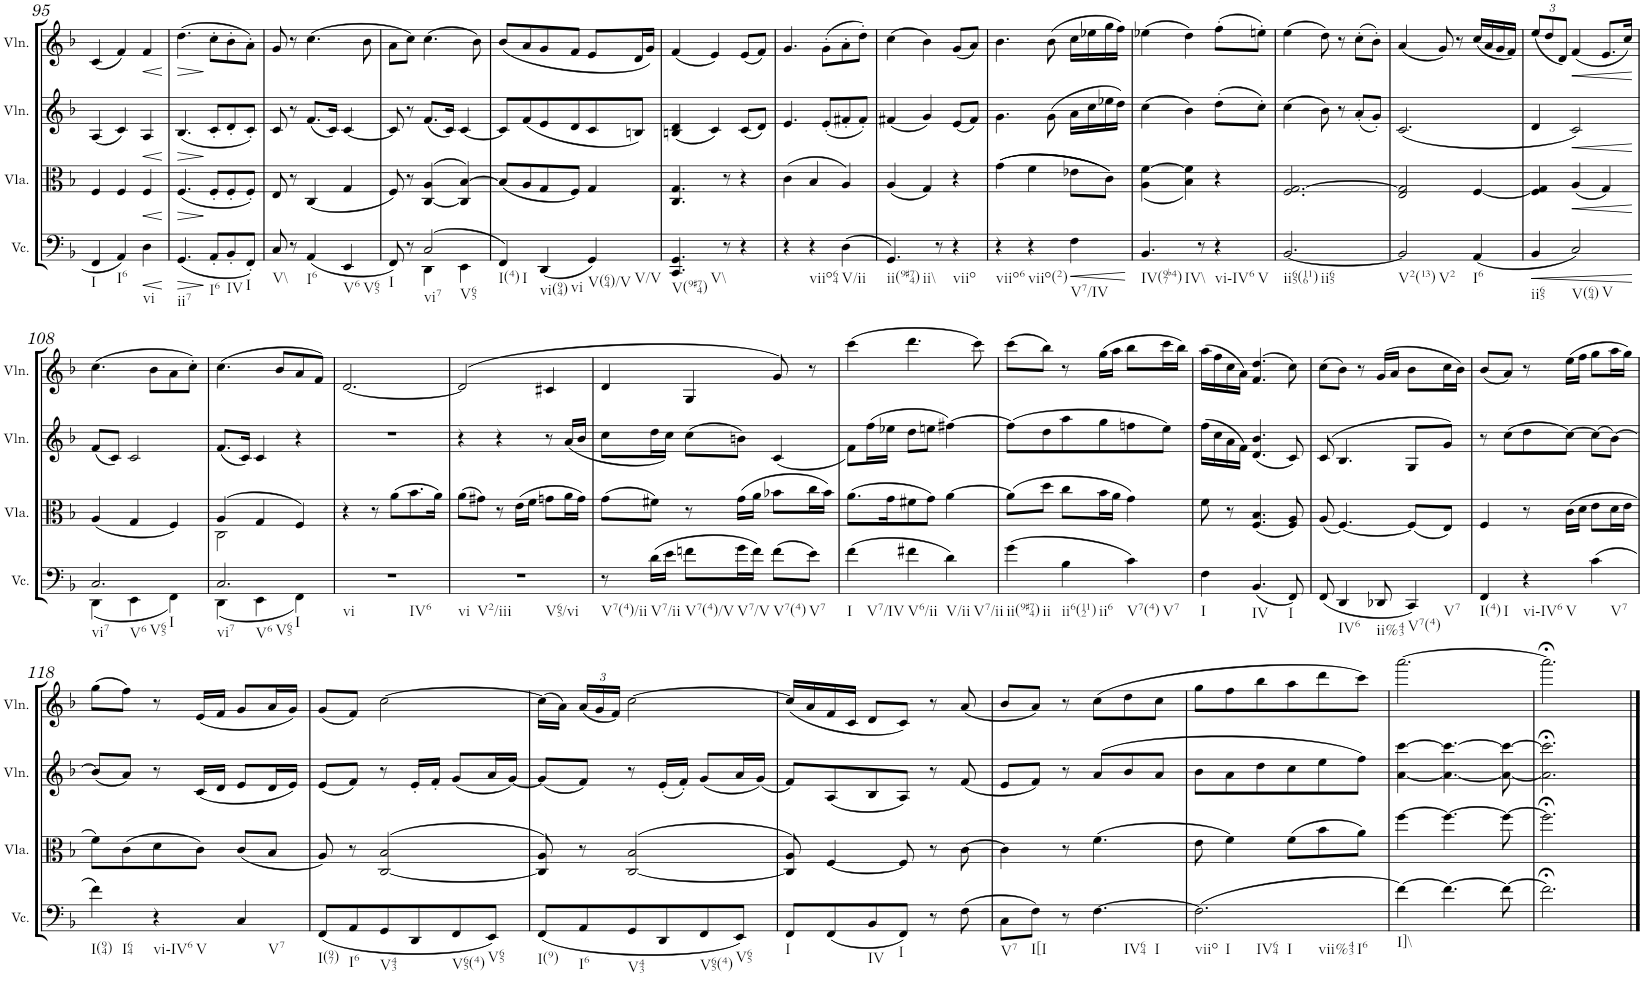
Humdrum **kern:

**kern	**dynam	**kern	**dynam	**kern	**dynam	**kern	**dynam
*part4	*part4	*part3	*part3	*part2	*part2	*part1	*part1
*staff4	*staff4	*staff3	*staff3	*staff2	*staff2	*staff1	*staff1
*I"Violoncello	*	*I"Viola	*	*I"Violin	*	*I"Violin	*
*I'Vc.	*	*I'Vla.	*	*I'Vln.	*	*I'Vln.	*
!!LO:PB:g=z
*clefF4	*	*clefC3	*	*clefG2	*	*clefG2	*
*k[b-]	*	*k[b-]	*	*k[b-]	*	*k[b-]	*
*F:	*	*F:	*	*F:	*	*F:	*
*M3/4	*	*M3/4	*	*M3/4	*	*M3/4	*
=95	=95	=95	=95	=95	=95	=95	=95
!LO:TX:b:t=I	!	!	!	!	!	!	!
4FF/	.	4F/	.	(<4A/	.	(<4c/	.
!LO:TX:b:t=I6	!	!	!	!	!	!	!
4AA/	.	4F/	.	4c/)	.	4f/)	.
!LO:TX:b:t=vi	!	!	!	!	!	!	!
!	!LO:HP:b	!	!LO:HP:b	!	!LO:HP:b	!	!LO:HP:b
4D\	<	4F/	<	4A/	<	4f/	<
.	[	.	[	.	[	.	[
=96	=96	=96	=96	=96	=96	=96	=96
!LO:TX:b:t=ii7	!	!	!	!	!	!	!
!	!LO:HP:b	!	!LO:HP:b	!	!LO:HP:b	!	!LO:HP:b
(<4.GG/	>	(<4.F/	>	(<4.B-/	>	(>4.dd\	>
!LO:TX:b:t=I6	!	!	!	!	!	!	!
8AA'/L	]	8F'/L	]	8c'/L	]	8cc'\L	]
!LO:TX:b:t=IV	!	!	!	!	!	!	!
8BB-'/	.	8F'/	.	8d'/	.	8b-'\	.
!LO:TX:b:t=I	!	!	!	!	!	!	!
8FF'/J)	.	8F'/J)	.	8c'/J)	.	8a'\J)	.
=97	=97	=97	=97	=97	=97	=97	=97
!LO:TX:b:t=V\\	!	!	!	!	!	!	!
8C/	.	8E/	.	8c/	.	8g/	.
8r	.	8r	.	8r	.	8r	.
!LO:TX:b:t=I6	!	!	!	!	!	!	!
(<4AA/	.	(<4C/	.	(<8.f/L	.	(>4.cc\	.
.	.	.	.	16c/Jk)	.	.	.
!LO:TX:b:t=V6	!	!	!	!	!	!	!
!LO:TX:b:t=V65	!	!	!	!	!	!	!
4EE/	.	4G/	.	[4c/	.	.	.
.	.	.	.	.	.	8b-\	.
=98	=98	=98	=98	=98	=98	=98	=98
*^	*	*	*	*	*	*	*
!LO:TX:b:t=I	!	!	!	!	!	!	!	!
8FF/)	4ryy	.	8F/)	.	8c/]	.	8a\L	.
8r	.	.	8r	.	8r	.	8cc\J)	.
!LO:TX:b:t=vi7	!	!	!	!	!	!	!	!
!LO:TX:b:t=V65	!	!	!	!	!	!	!	!
(>2C/	4DD\	.	(>[4C/ 4A/	.	(<8.f/L	.	(>4.cc\	.
.	.	.	.	.	16c/Jk)	.	.	.
.	4EE\	.	4C/] [4B-/)	.	[4c/	.	.	.
.	.	.	.	.	.	.	8b-\)	.
*v	*v	*	*	*	*	*	*	*
=99	=99	=99	=99	=99	=99	=99	=99
!LO:TX:b:t=I(4)	!	!	!	!	!	!	!
!LO:TX:b:t=I	!	!	!	!	!	!	!
4FF/)	.	(<8B-/L]	.	8c/L]	.	(<8b-/L	.
.	.	8A/	.	(<8f/	.	8a/	.
!LO:TX:b:t=vi(94)	!	!	!	!	!	!	!
!LO:TX:b:t=vi	!	!	!	!	!	!	!
(<4DD/	.	8G/	.	8e/	.	8g/	.
.	.	8F/J)	.	8d/	.	8f/J	.
!LO:TX:b:t=V(64)/V	!	!	!	!	!	!	!
!LO:TX:b:t=V/V	!	!	!	!	!	!	!
4GG/)	.	4G/	.	8c/	.	8e/L	.
.	.	.	.	8Bn/J)	.	16d/L	.
.	.	.	.	.	.	16g/JJ)	.
=100	=100	=100	=100	=100	=100	=100	=100
!LO:TX:b:t=V(9#74)	!	!	!	!	!	!	!
!LO:TX:b:t=V\\	!	!	!	!	!	!	!
4.CC/ 4.GG/	.	4.C/ 4.G/	.	(<4Bn/ 4d/	.	(<4f/	.
.	.	.	.	4c/)	.	4e/)	.
8r	.	8r	.	.	.	.	.
4r	.	4r	.	(<8c/L	.	(<8e/L	.
.	.	.	.	8d/J)	.	8f/J)	.
=101	=101	=101	=101	=101	=101	=101	=101
4r	.	(>4c\	.	4.e/	.	4.g/	.
!LO:TX:b:t=viio64	!	!	!	!	!	!	!
4r	.	4B-/	.	.	.	.	.
.	.	.	.	(<8e'/L	.	(>8g'\L	.
!LO:TX:b:t=V/ii	!	!	!	!	!	!	!
(>4D\	.	4A/)	.	8f#X'/	.	8a'\	.
.	.	.	.	8f#'/J)	.	8dd'\J)	.
=102	=102	=102	=102	=102	=102	=102	=102
!LO:TX:b:t=ii(9#74)	!	!	!	!	!	!	!
!LO:TX:b:t=ii\\	!	!	!	!	!	!	!
4.GG/)	.	(<4A/	.	(<4f#X/	.	(>4cc\	.
.	.	4G/)	.	4g/)	.	4b-\)	.
8r	.	.	.	.	.	.	.
!LO:TX:b:t=viio	!	!	!	!	!	!	!
4r	.	4r	.	(<8e/L	.	(<8g/L	.
.	.	.	.	8f#/J)	.	8a/J)	.
=103	=103	=103	=103	=103	=103	=103	=103
!LO:TX:b:t=viio6	!	!	!	!	!	!	!
4r	.	(>(>4g\	.	4.g\	.	4.b-\	.
!LO:TX:b:t=viio(2)	!	!	!	!	!	!	!
4r	.	4f\	.	.	.	.	.
.	.	.	.	(>8g\	.	(>8b-\	.
!LO:TX:b:t=V7/IV	!	!	!	!	!	!	!
!	!LO:HP:b	!	!	!	!	!	!
4F\	<	8e-X\L	.	16a\LL	.	16cc\LL	.
.	.	.	.	16cc\	.	16ee-X\	.
.	.	8c\J))	.	16ee-X\	.	16gg\	.
.	.	.	.	16dd\JJ)	.	16ff\JJ)	.
.	[	.	.	.	.	.	.
=104	=104	=104	=104	=104	=104	=104	=104
!LO:TX:b:t=IV(97b4)	!	!	!	!	!	!	!
!LO:TX:b:t=IV\\	!	!	!	!	!	!	!
4.BB-/	.	(<4A\ [4f\	.	(>4cc\	.	(>4ee-X\	.
.	.	4B-\ 4f\])	.	4b-\)	.	4dd\)	.
8r	.	.	.	.	.	.	.
!LO:TX:b:t=vi-IV6	!	!	!	!	!	!	!
!LO:TX:b:t=V	!	!	!	!	!	!	!
4r	.	4r	.	(>8dd'\L	.	(>8ff'\L	.
.	.	.	.	8cc'\J)	.	8een'\J)	.
=105	=105	=105	=105	=105	=105	=105	=105
!LO:TX:b:t=ii65(116)	!	!	!	!	!	!	!
!LO:TX:b:t=ii65	!	!	!	!	!	!	!
[2.BB-/	.	2.F/ [2.G/	.	(>4cc\	.	(>4ee\	.
.	.	.	.	8b-\)	.	8dd\)	.
.	.	.	.	8r	.	8r	.
.	.	.	.	(<8a'/L	.	(>8cc'\L	.
.	.	.	.	8g'/J)	.	8b-'\J)	.
=106	=106	=106	=106	=106	=106	=106	=106
!LO:TX:b:t=V2(13)	!	!	!	!	!	!	!
!LO:TX:b:t=V2	!	!	!	!	!	!	!
2BB-/]	.	2E/ 2G/]	.	(<2.c/	.	(<4a/	.
.	.	.	.	.	.	8g/)	.
.	.	.	.	.	.	8r	.
!LO:TX:b:t=I6	!	!	!	!	!	!	!
(<4AA/	.	[4F/	.	.	.	(<16cc/LL	.
.	.	.	.	.	.	16a/	.
.	.	.	.	.	.	16g/	.
.	.	.	.	.	.	16f/JJ)	.
=107	=107	=107	=107	=107	=107	=107	=107
!	!LO:HP:b	!	!	!	!	!	!
*	*	*	*	*	*	*Xbrackettup	*
!LO:TX:b:t=ii65	!	!	!	!	!	!	!
4BB-/	<	4F/] 4G/	.	4d/	.	(<12ee/L	.
.	.	.	.	.	.	12dd/	.
.	.	.	.	.	.	12d/J)	.
!LO:TX:b:t=V(64)	!	!	!	!	!	!	!
!LO:TX:b:t=V	!	!	!	!	!	!	!
!	!	!	!LO:HP:b	!	!LO:HP:b	!	!LO:HP:b
2C/)	.	(<4A/	<	2c/)	<	(<4f/	<
.	.	4G/)	.	.	.	8.e/L	.
.	.	.	.	.	.	16cc/Jk)	.
.	[	.	[	.	[	.	[
!!LO:LB:g=z
=108	=108	=108	=108	=108	=108	=108	=108
*^	*	*	*	*	*	*	*
!LO:TX:b:t=vi7	!	!	!	!	!	!	!	!
!LO:TX:b:t=V6	!	!	!	!	!	!	!	!
!LO:TX:b:t=V65	!	!	!	!	!	!	!	!
!LO:TX:b:t=I	!	!	!	!	!	!	!	!
2.C/	(<4DD\	.	(<4A/	.	(<8f/L	.	(>4.cc\	.
.	.	.	.	.	8c/J)	.	.	.
.	4EE\	.	4G/	.	2c/	.	.	.
.	.	.	.	.	.	.	8b-\L	.
.	4FF\)	.	4F/)	.	.	.	8a\	.
.	.	.	.	.	.	.	8cc'\J)	.
=109	=109	=109	=109	=109	=109	=109	=109	=109
*	*	*	*^	*	*	*	*	*
!LO:TX:b:t=vi7	!	!	!	!	!	!	!	!	!
!LO:TX:b:t=V6	!	!	!	!	!	!	!	!	!
!LO:TX:b:t=V65	!	!	!	!	!	!	!	!	!
!LO:TX:b:t=I	!	!	!	!	!	!	!	!	!
2.C/	(<4DD\	.	(>4A/	2C\	.	(<8.f/L	.	(>4.cc\	.
.	.	.	.	.	.	16c/Jk)	.	.	.
.	4EE\	.	4G/	.	.	4c/	.	.	.
.	.	.	.	.	.	.	.	8b-/L	.
.	4FF\)	.	4F/)	4ryy	.	4r	.	8a/	.
.	.	.	.	.	.	.	.	8f/J)	.
*v	*v	*	*	*	*	*	*	*	*
*	*	*v	*v	*	*	*	*	*
=110	=110	=110	=110	=110	=110	=110	=110
!LO:TX:b:t=vi	!	!	!	!	!	!	!
!LO:TX:b:t=IV6	!	!	!	!	!	!	!
2.r	.	4r	.	2.r	.	[2.d/	.
.	.	8r	.	.	.	.	.
.	.	(>8a\L	.	.	.	.	.
.	.	8.b-\	.	.	.	.	.
.	.	16a\Jk)	.	.	.	.	.
=111	=111	=111	=111	=111	=111	=111	=111
!LO:TX:b:t=vi	!	!	!	!	!	!	!
!LO:TX:b:t=V2/iii	!	!	!	!	!	!	!
!LO:TX:b:t=V65/vi	!	!	!	!	!	!	!
2.r	.	(>8a\L	.	4r	.	(>2d/]	.
.	.	8g#X\J)	.	.	.	.	.
.	.	8r	.	4r	.	.	.
.	.	(>16e\LL	.	.	.	.	.
.	.	16f\JJ	.	.	.	.	.
.	.	8gn\L	.	8r	.	4c#X/	.
.	.	16a\L	.	(<16a/LL	.	.	.
.	.	16g\JJ)	.	16b-/JJ	.	.	.
=112	=112	=112	=112	=112	=112	=112	=112
!LO:TX:b:t=V7(4)/ii	!	!	!	!	!	!	!
8r	.	(>8g\L	.	8cc\L	.	4d/	.
!LO:TX:b:t=V7/ii	!	!	!	!	!	!	!
(>16d\LL	.	8f#X\J)	.	16dd\L	.	.	.
16e\JJ	.	.	.	16cc\JJ)	.	.	.
!LO:TX:b:t=V7(4)/V	!	!	!	!	!	!	!
8fn\L	.	8r	.	(>8cc\L	.	4G/	.
!LO:TX:b:t=V7/V	!	!	!	!	!	!	!
16g\L	.	(>16g\LL	.	8bn\J)	.	.	.
16f\JJ)	.	16a\JJ	.	.	.	.	.
!LO:TX:b:t=V7(4)	!	!	!	!	!	!	!
(>8f\L	.	8b-X\L	.	(<4c/	.	8g/)	.
!LO:TX:b:t=V7	!	!	!	!	!	!	!
8e\J)	.	16cc\L	.	.	.	8r	.
.	.	16b-\JJ)	.	.	.	.	.
=113	=113	=113	=113	=113	=113	=113	=113
!LO:TX:b:t=I	!	!	!	!	!	!	!
!LO:TX:b:t=V7/IV	!	!	!	!	!	!	!
(>4f\	.	(>8.a\L	.	8f\L)	.	(>4ccc\	.
.	.	.	.	(>16ff\L	.	.	.
.	.	16g\K	.	16ee-X\JJ	.	.	.
!LO:TX:b:t=V6/ii	!	!	!	!	!	!	!
4f#X\	.	8f#X\	.	8dd\L	.	4.ddd\	.
.	.	8g\J)	.	8een\J	.	.	.
!LO:TX:b:t=V/ii	!	!	!	!	!	!	!
!LO:TX:b:t=V7/ii	!	!	!	!	!	!	!
4d\)	.	[4a\	.	[4ff#X\)	.	.	.
.	.	.	.	.	.	8ccc\)	.
=114	=114	=114	=114	=114	=114	=114	=114
!LO:TX:b:t=ii(9#74)	!	!	!	!	!	!	!
!LO:TX:b:t=ii	!	!	!	!	!	!	!
(>4g\	.	(>8a\L]	.	(>8ff#\L]	.	(>8ccc\L	.
.	.	8dd\J	.	8dd\	.	8bb-\J)	.
!LO:TX:b:t=ii6(112)	!	!	!	!	!	!	!
!LO:TX:b:t=ii6	!	!	!	!	!	!	!
4B-\	.	8cc\L	.	8aa\	.	8r	.
.	.	16b-\L	.	8gg\	.	(>16gg\LL	.
.	.	16a\JJ	.	.	.	16aa\JJ	.
!LO:TX:b:t=V7(4)	!	!	!	!	!	!	!
!LO:TX:b:t=V7	!	!	!	!	!	!	!
4c\)	.	4g\)	.	8ffn\	.	8bb-\L	.
.	.	.	.	8ee\J)	.	16ccc\L	.
.	.	.	.	.	.	16bb-\JJ)	.
=115	=115	=115	=115	=115	=115	=115	=115
!LO:TX:b:t=I	!	!	!	!	!	!	!
4F\	.	8f\	.	(>16ff\LL	.	(>16aa\LL	.
.	.	.	.	16cc\	.	16ff\	.
.	.	8r	.	16a\	.	16cc\	.
.	.	.	.	16f\JJ)	.	16a\JJ)	.
!LO:TX:b:t=IV	!	!	!	!	!	!	!
(<4.BB-/	.	(<4.F/ 4.B-/	.	(<4.d/ 4.b-/	.	(>4.f/ 4.dd/	.
!LO:TX:b:t=I	!	!	!	!	!	!	!
8FF/)	.	8F/ 8A/)	.	8c/)	.	8cc\)	.
=116	=116	=116	=116	=116	=116	=116	=116
(<8FF/	.	(<8A/	.	(>8c/	.	(>8cc\L	.
!LO:TX:b:t=IV6	!	!	!	!	!	!	!
4DD/	.	[4.F/)	.	4.B-/	.	8b-\J)	.
.	.	.	.	.	.	8r	.
!LO:TX:b:t=ii%43	!	!	!	!	!	!	!
8DD-X/	.	.	.	.	.	(>16g/LL	.
.	.	.	.	.	.	16a/JJ	.
!LO:TX:b:t=V7(4)	!	!	!	!	!	!	!
!LO:TX:b:t=V7	!	!	!	!	!	!	!
4CC/)	.	(<8F/L]	.	8G/L	.	8b-\L	.
.	.	8E/J)	.	8g/J)	.	16cc\L	.
.	.	.	.	.	.	16b-\JJ)	.
=117	=117	=117	=117	=117	=117	=117	=117
!LO:TX:b:t=I(4)	!	!	!	!	!	!	!
!LO:TX:b:t=I	!	!	!	!	!	!	!
4FF/	.	4F/	.	8r	.	(<8b-/L	.
.	.	.	.	(>8cc\L	.	8a/J)	.
!LO:TX:b:t=vi-IV6	!	!	!	!	!	!	!
!LO:TX:b:t=V	!	!	!	!	!	!	!
4r	.	8r	.	8dd\	.	8r	.
.	.	(>16c\LL	.	[8cc\J)	.	(>16ee\LL	.
.	.	16d\JJ	.	.	.	16ff\JJ	.
!LO:TX:b:t=V7	!	!	!	!	!	!	!
(>4c\	.	8e\L	.	(>8cc\L]	.	8gg\L	.
.	.	16d\L	.	[8b-\J)	.	16aa\L	.
.	.	16e\JJ	.	.	.	16gg\JJ)	.
!!LO:LB:g=z
=118	=118	=118	=118	=118	=118	=118	=118
!LO:TX:b:t=I(94)	!	!	!	!	!	!	!
!LO:TX:b:t=I64	!	!	!	!	!	!	!
4f\)	.	8f\L)	.	(<8b-/L]	.	(>8gg\L	.
.	.	(>8c\	.	8a/J)	.	8ff\J)	.
!LO:TX:b:t=vi-IV6	!	!	!	!	!	!	!
!LO:TX:b:t=V	!	!	!	!	!	!	!
4r	.	8d\	.	8r	.	8r	.
.	.	8c\J)	.	(<16c/LL	.	(<16e/LL	.
.	.	.	.	16d/JJ	.	16f/JJ	.
!LO:TX:b:t=V7	!	!	!	!	!	!	!
4C/	.	(<8c/L	.	8e/L	.	8g/L	.
.	.	8B-/J	.	16d/L	.	16a/L	.
.	.	.	.	16e/JJ)	.	16g/JJ)	.
=119	=119	=119	=119	=119	=119	=119	=119
!LO:TX:b:t=I(97)	!	!	!	!	!	!	!
(<8FF/L	.	8A/)	.	(<8e/L	.	(<8g/L	.
!LO:TX:b:t=I6	!	!	!	!	!	!	!
8AA/	.	8r	.	8f/J)	.	8f/J)	.
!LO:TX:b:t=V43	!	!	!	!	!	!	!
8GG/	.	(>[2C/ 2B-/	.	8r	.	[2cc\	.
8DD/	.	.	.	16e'/LL	.	.	.
.	.	.	.	16f'/JJ	.	.	.
!LO:TX:b:t=V65(4)	!	!	!	!	!	!	!
8FF/	.	.	.	(<8g/L	.	.	.
!LO:TX:b:t=V65	!	!	!	!	!	!	!
8EE/J)	.	.	.	16a/L	.	.	.
.	.	.	.	[16g/JJ)	.	.	.
=120	=120	=120	=120	=120	=120	=120	=120
!LO:TX:b:t=I(9)	!	!	!	!	!	!	!
(<8FF/L	.	8C/] 8A/)	.	(<8g/L]	.	(>16cc\LL]	.
.	.	.	.	.	.	16a\JJ)	.
!LO:TX:b:t=I6	!	!	!	!	!	!	!
8AA/	.	8r	.	8f/J)	.	(<24a/LL	.
.	.	.	.	.	.	24g/	.
.	.	.	.	.	.	24f/JJ)	.
!LO:TX:b:t=V43	!	!	!	!	!	!	!
8GG/	.	(>[2C/ 2B-/	.	8r	.	[2cc\	.
8DD/	.	.	.	(<16e'/LL	.	.	.
.	.	.	.	16f'/JJ)	.	.	.
!LO:TX:b:t=V65(4)	!	!	!	!	!	!	!
8FF/	.	.	.	(<8g/L	.	.	.
!LO:TX:b:t=V65	!	!	!	!	!	!	!
8EE/J)	.	.	.	16a/L	.	.	.
.	.	.	.	(<16g/JJ)	.	.	.
=121	=121	=121	=121	=121	=121	=121	=121
!LO:TX:b:t=I	!	!	!	!	!	!	!
8FF/L	.	8C/] 8A/)	.	8f/L)	.	(<16cc/LL]	.
.	.	.	.	.	.	16a/	.
(<8FF/	.	[4F/	.	(<8A/	.	16f/	.
.	.	.	.	.	.	16c/JJ	.
!LO:TX:b:t=IV	!	!	!	!	!	!	!
8BB-/	.	.	.	8B-/	.	8d/L	.
!LO:TX:b:t=I	!	!	!	!	!	!	!
8FF/J)	.	8F/]	.	8A/J)	.	8c/J)	.
8r	.	8r	.	8r	.	8r	.
(>8F\	.	[8c\	.	(<8f/	.	(<8a/	.
=122	=122	=122	=122	=122	=122	=122	=122
!LO:TX:b:t=V7	!	!	!	!	!	!	!
8C\L	.	4c\]	.	8e/L	.	8b-/L	.
!LO:TX:b:t=I[I	!	!	!	!	!	!	!
8F\J)	.	.	.	8f/J)	.	8a/J)	.
8r	.	8r	.	8r	.	8r	.
!LO:TX:b:t=IV64	!	!	!	!	!	!	!
!LO:TX:b:t=I	!	!	!	!	!	!	!
[4.F\	.	(>4.f\	.	(>8a/L	.	(>8cc\L	.
.	.	.	.	8b-/	.	8dd\	.
.	.	.	.	8a/J	.	8cc\J	.
=123	=123	=123	=123	=123	=123	=123	=123
!LO:TX:b:t=viio	!	!	!	!	!	!	!
!LO:TX:b:t=I	!	!	!	!	!	!	!
!LO:TX:b:t=IV64	!	!	!	!	!	!	!
!LO:TX:b:t=I	!	!	!	!	!	!	!
!LO:TX:b:t=vii%43	!	!	!	!	!	!	!
!LO:TX:b:t=I6	!	!	!	!	!	!	!
(>2.F\]	.	8e\	.	8b-\L	.	8gg\L	.
.	.	4f\)	.	8a\	.	8ff\	.
.	.	.	.	8dd\	.	8bb-\	.
.	.	(>8f\L	.	8cc\	.	8aa\	.
.	.	8b-\	.	8ee\	.	8ddd\	.
.	.	8a\J)	.	8ff\J)	.	8ccc\J)	.
=124	=124	=124	=124	=124	=124	=124	=124
!LO:TX:b:t=I]\\	!	!	!	!	!	!	!
[4f\)	.	[4ff\	.	[4a\ [4ccc\	.	[2.aaa\	.
4.f\_	.	4.ff\_	.	4.a\_ 4.ccc\_	.	.	.
8f\_	.	8ff\_	.	8a\_ 8ccc\_	.	.	.
=125	=125	=125	=125	=125	=125	=125	=125
2.f;<\]	.	2.ff;<\]	.	2.a\];< 2.ccc\];<	.	2.aaa;<\]	.
==	==	==	==	==	==	==	==
*-	*-	*-	*-	*-	*-	*-	*-
